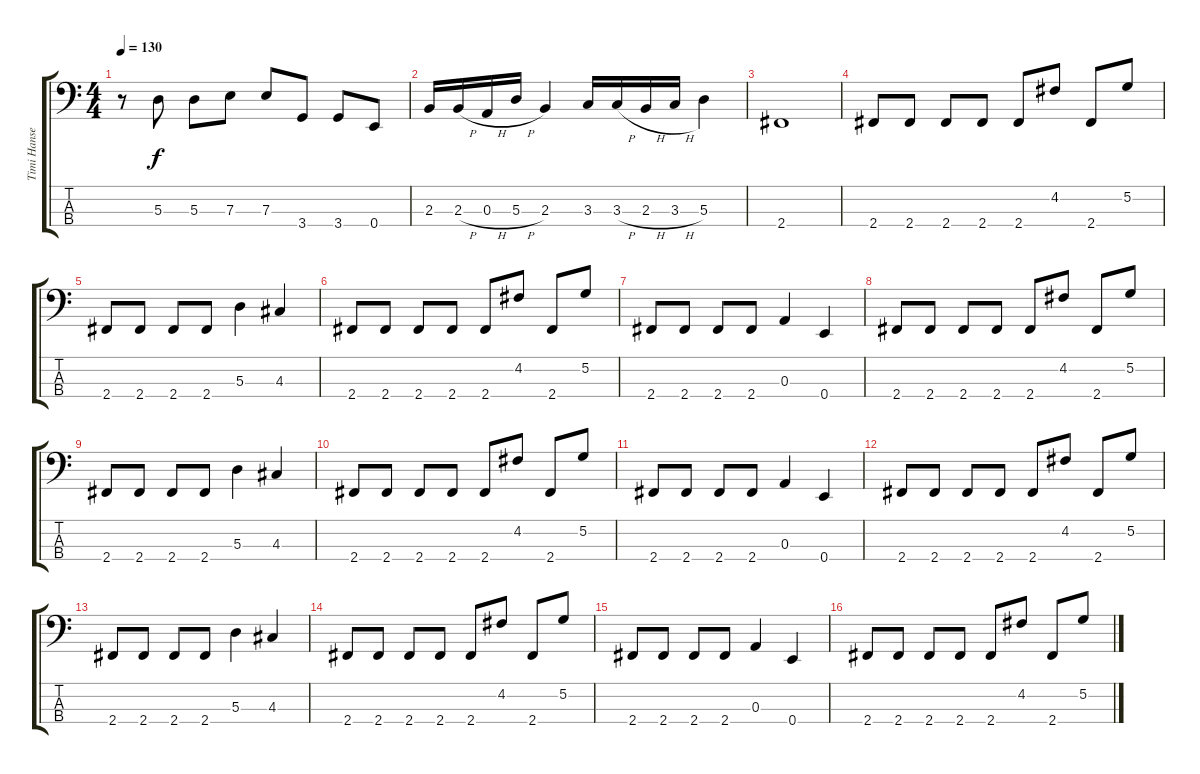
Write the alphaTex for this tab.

\track ("Timi Hansen" "Timi Hanse") {instrument electricbasspick}
\staff {score tabs}
\tuning (G2 D2 A1 E1) {hide}
\ts (4 4)
\tempo 130
\clef f4
\ks c
r.8{dy f} 5.3.8 5.3.8 7.3.8 7.3.8 3.4.8 3.4.8 0.4.8 |
2.3.16 2.3{h}.16 0.3{h}.16 5.3{h}.16 2.3.4 3.3.16 3.3{h}.16 2.3{h}.16 3.3{h}.16 5.3.4 |
2.4.1 |
2.4.8 2.4.8 2.4.8 2.4.8 2.4.8 4.2.8 2.4.8 5.2.8 |
2.4.8 2.4.8 2.4.8 2.4.8 5.3.4 4.3.4 |
2.4.8 2.4.8 2.4.8 2.4.8 2.4.8 4.2.8 2.4.8 5.2.8 |
2.4.8 2.4.8 2.4.8 2.4.8 0.3.4 0.4.4 |
2.4.8 2.4.8 2.4.8 2.4.8 2.4.8 4.2.8 2.4.8 5.2.8 |
2.4.8 2.4.8 2.4.8 2.4.8 5.3.4 4.3.4 |
2.4.8 2.4.8 2.4.8 2.4.8 2.4.8 4.2.8 2.4.8 5.2.8 |
2.4.8 2.4.8 2.4.8 2.4.8 0.3.4 0.4.4 |
2.4.8 2.4.8 2.4.8 2.4.8 2.4.8 4.2.8 2.4.8 5.2.8 |
2.4.8 2.4.8 2.4.8 2.4.8 5.3.4 4.3.4 |
2.4.8 2.4.8 2.4.8 2.4.8 2.4.8 4.2.8 2.4.8 5.2.8 |
2.4.8 2.4.8 2.4.8 2.4.8 0.3.4 0.4.4 |
2.4.8 2.4.8 2.4.8 2.4.8 2.4.8 4.2.8 2.4.8 5.2.8
